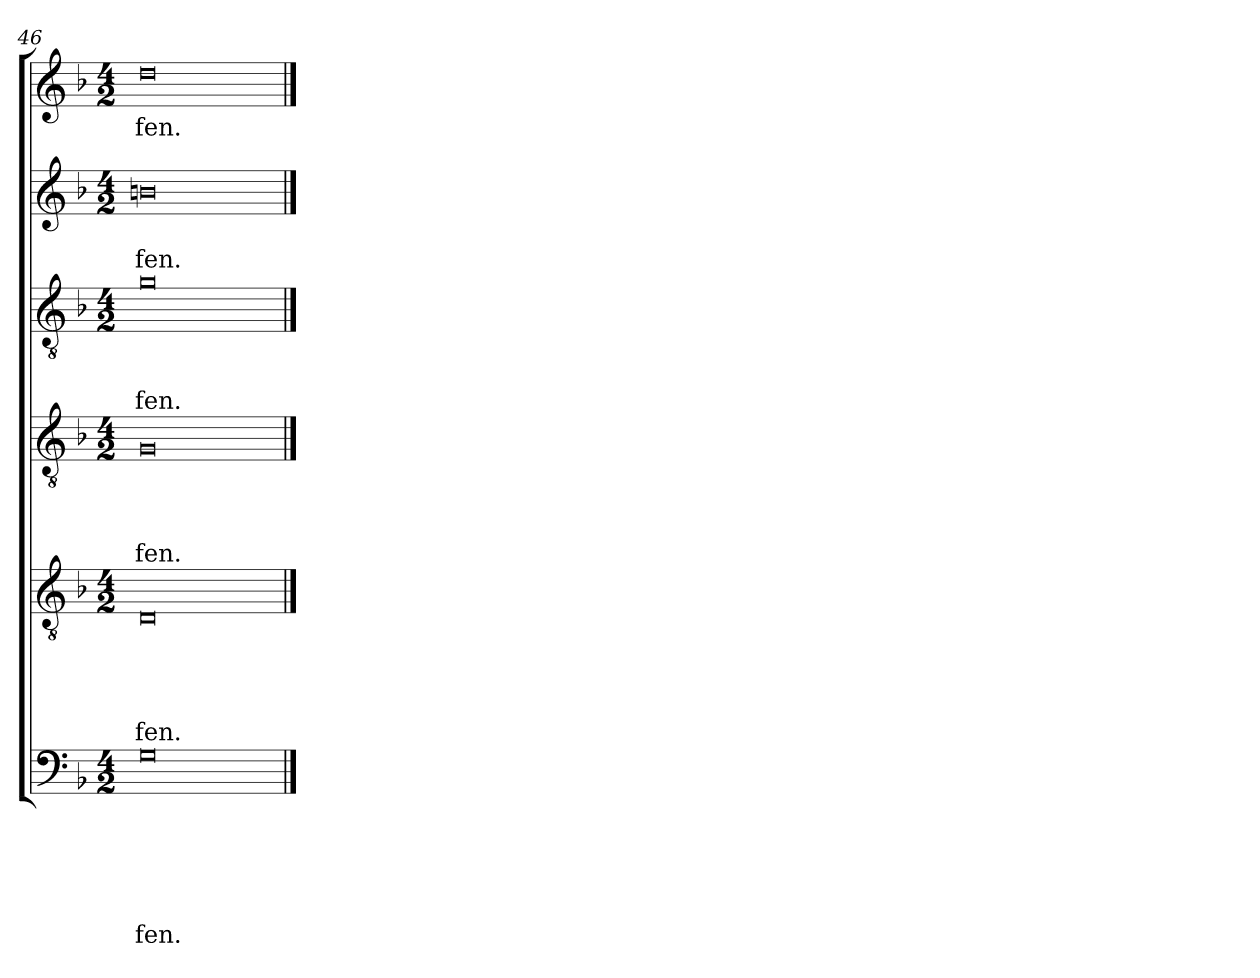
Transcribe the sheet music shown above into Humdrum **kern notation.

**kern	**text	**text	**text	**text	**text	**text	**kern	**text	**text	**text	**text	**text	**kern	**text	**text	**text	**text	**kern	**text	**text	**text	**kern	**text	**text	**kern	**text
*part6	*part6	*part6	*part6	*part6	*part6	*part6	*part5	*part5	*part5	*part5	*part5	*part5	*part4	*part4	*part4	*part4	*part4	*part3	*part3	*part3	*part3	*part2	*part2	*part2	*part1	*part1
*staff6	*staff6	*staff6	*staff6	*staff6	*staff6	*staff6	*staff5	*staff5	*staff5	*staff5	*staff5	*staff5	*staff4	*staff4	*staff4	*staff4	*staff4	*staff3	*staff3	*staff3	*staff3	*staff2	*staff2	*staff2	*staff1	*staff1
*clefF4	*	*	*	*	*	*	*clefGv2	*	*	*	*	*	*clefGv2	*	*	*	*	*clefGv2	*	*	*	*clefG2	*	*	*clefG2	*
*ITrd8c14	*	*	*	*	*	*	*	*	*	*	*	*	*	*	*	*	*	*	*	*	*	*	*	*	*	*
*k[b-]	*	*	*	*	*	*	*k[b-]	*	*	*	*	*	*k[b-]	*	*	*	*	*k[b-]	*	*	*	*k[b-]	*	*	*k[b-]	*
*F:	*	*	*	*	*	*	*F:	*	*	*	*	*	*F:	*	*	*	*	*F:	*	*	*	*F:	*	*	*F:	*
*M4/2	*	*	*	*	*	*	*M4/2	*	*	*	*	*	*M4/2	*	*	*	*	*M4/2	*	*	*	*M4/2	*	*	*M4/2	*
=46	=46	=46	=46	=46	=46	=46	=46	=46	=46	=46	=46	=46	=46	=46	=46	=46	=46	=46	=46	=46	=46	=46	=46	=46	=46	=46
!	!	!	!	!	!	!LO:LY:b	!	!	!	!	!	!LO:LY:b	!	!	!	!	!LO:LY:b	!	!	!	!LO:LY:b	!	!	!LO:LY:b	!	!LO:LY:b
0GG	.	.	.	.	.	-fen.	0D	.	.	.	.	-fen.	0G	.	.	.	-fen.	0g	.	.	-fen.	0bn	.	-fen.	0dd	-fen.
==	==	==	==	==	==	==	==	==	==	==	==	==	==	==	==	==	==	==	==	==	==	==	==	==	==	==
*-	*-	*-	*-	*-	*-	*-	*-	*-	*-	*-	*-	*-	*-	*-	*-	*-	*-	*-	*-	*-	*-	*-	*-	*-	*-	*-
